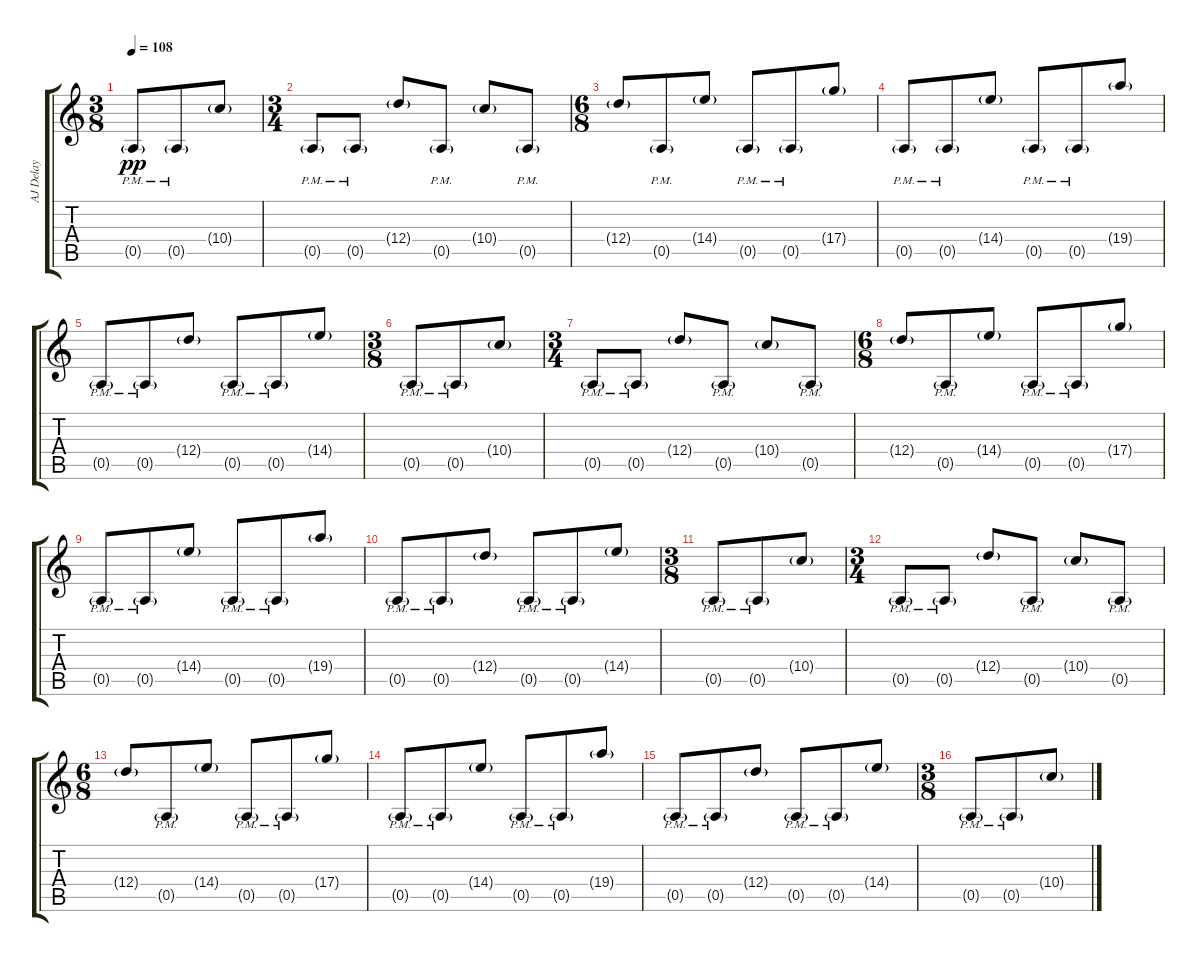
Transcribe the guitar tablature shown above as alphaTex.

\track ("AJ Delay" "AJ Delay") {instrument overdrivenguitar}
\staff {score tabs}
\tuning (E4 B3 G3 D3 A2 D2) {hide}
\ts (3 8)
\tempo 108
\clef g2
\ks c
0.5{g pm}.8{dy pp} 0.5{g pm}.8 10.4{g}.8 |
\ts (3 4)
0.5{g pm}.8 0.5{g pm}.8 12.4{g}.8 0.5{g pm}.8 10.4{g}.8 0.5{g pm}.8 |
\ts (6 8)
12.4{g}.8 0.5{g pm}.8 14.4{g}.8 0.5{g pm}.8 0.5{g pm}.8 17.4{g}.8 |
0.5{g pm}.8 0.5{g pm}.8 14.4{g}.8 0.5{g pm}.8 0.5{g pm}.8 19.4{g}.8 |
0.5{g pm}.8 0.5{g pm}.8 12.4{g}.8 0.5{g pm}.8 0.5{g pm}.8 14.4{g}.8 |
\ts (3 8)
0.5{g pm}.8 0.5{g pm}.8 10.4{g}.8 |
\ts (3 4)
0.5{g pm}.8 0.5{g pm}.8 12.4{g}.8 0.5{g pm}.8 10.4{g}.8 0.5{g pm}.8 |
\ts (6 8)
12.4{g}.8 0.5{g pm}.8 14.4{g}.8 0.5{g pm}.8 0.5{g pm}.8 17.4{g}.8 |
0.5{g pm}.8 0.5{g pm}.8 14.4{g}.8 0.5{g pm}.8 0.5{g pm}.8 19.4{g}.8 |
0.5{g pm}.8 0.5{g pm}.8 12.4{g}.8 0.5{g pm}.8 0.5{g pm}.8 14.4{g}.8 |
\ts (3 8)
0.5{g pm}.8 0.5{g pm}.8 10.4{g}.8 |
\ts (3 4)
0.5{g pm}.8 0.5{g pm}.8 12.4{g}.8 0.5{g pm}.8 10.4{g}.8 0.5{g pm}.8 |
\ts (6 8)
12.4{g}.8 0.5{g pm}.8 14.4{g}.8 0.5{g pm}.8 0.5{g pm}.8 17.4{g}.8 |
0.5{g pm}.8 0.5{g pm}.8 14.4{g}.8 0.5{g pm}.8 0.5{g pm}.8 19.4{g}.8 |
0.5{g pm}.8 0.5{g pm}.8 12.4{g}.8 0.5{g pm}.8 0.5{g pm}.8 14.4{g}.8 |
\ts (3 8)
0.5{g pm}.8 0.5{g pm}.8 10.4{g}.8
